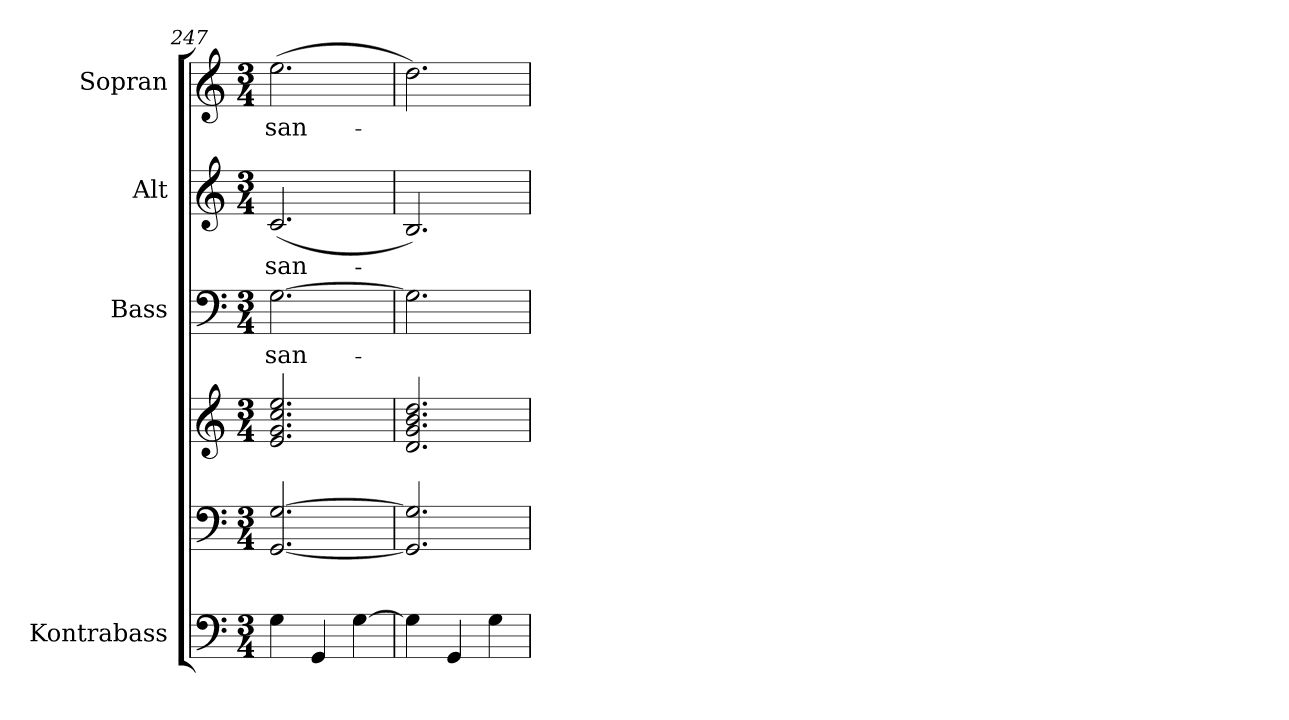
**kern	**kern	**kern	**kern	**text	**kern	**text	**kern	**text
*part5	*part4	*part4	*part3	*part3	*part2	*part2	*part1	*part1
*staff6	*staff5	*staff4	*staff3	*staff3	*staff2	*staff2	*staff1	*staff1
*I"Kontrabass	*	*	*I"Bass	*	*I"Alt	*	*I"Sopran	*
*I'Kb.	*	*	*I'B.	*	*I'A.	*	*I'S.	*
*clefF4	*clefF4	*clefG2	*clefF4	*	*clefG2	*	*clefG2	*
*ITrd7c12	*	*	*	*	*	*	*	*
*k[]	*k[]	*k[]	*k[]	*	*k[]	*	*k[]	*
*C:	*C:	*C:	*C:	*	*C:	*	*C:	*
*M3/4	*M3/4	*M3/4	*M3/4	*	*M3/4	*	*M3/4	*
=247	=247	=247	=247	=247	=247	=247	=247	=247
!	!	!	!	!LO:LY:b	!	!LO:LY:b	!	!LO:LY:b
4GG\	[2.GG/ [2.G/	2.e/ 2.g/ 2.cc/ 2.ee/	[2.G\	-san-	(<2.c/	-san-	(>2.ee\	-san-
4GGG/	.	.	.	.	.	.	.	.
[4GG\	.	.	.	.	.	.	.	.
=248	=248	=248	=248	=248	=248	=248	=248	=248
4GG\]	2.GG/] 2.G/]	2.d/ 2.g/ 2.b/ 2.dd/	2.G\]	.	2.B/)	.	2.dd\)	.
4GGG/	.	.	.	.	.	.	.	.
4GG\	.	.	.	.	.	.	.	.
=	=	=	=	=	=	=	=	=
*-	*-	*-	*-	*-	*-	*-	*-	*-
